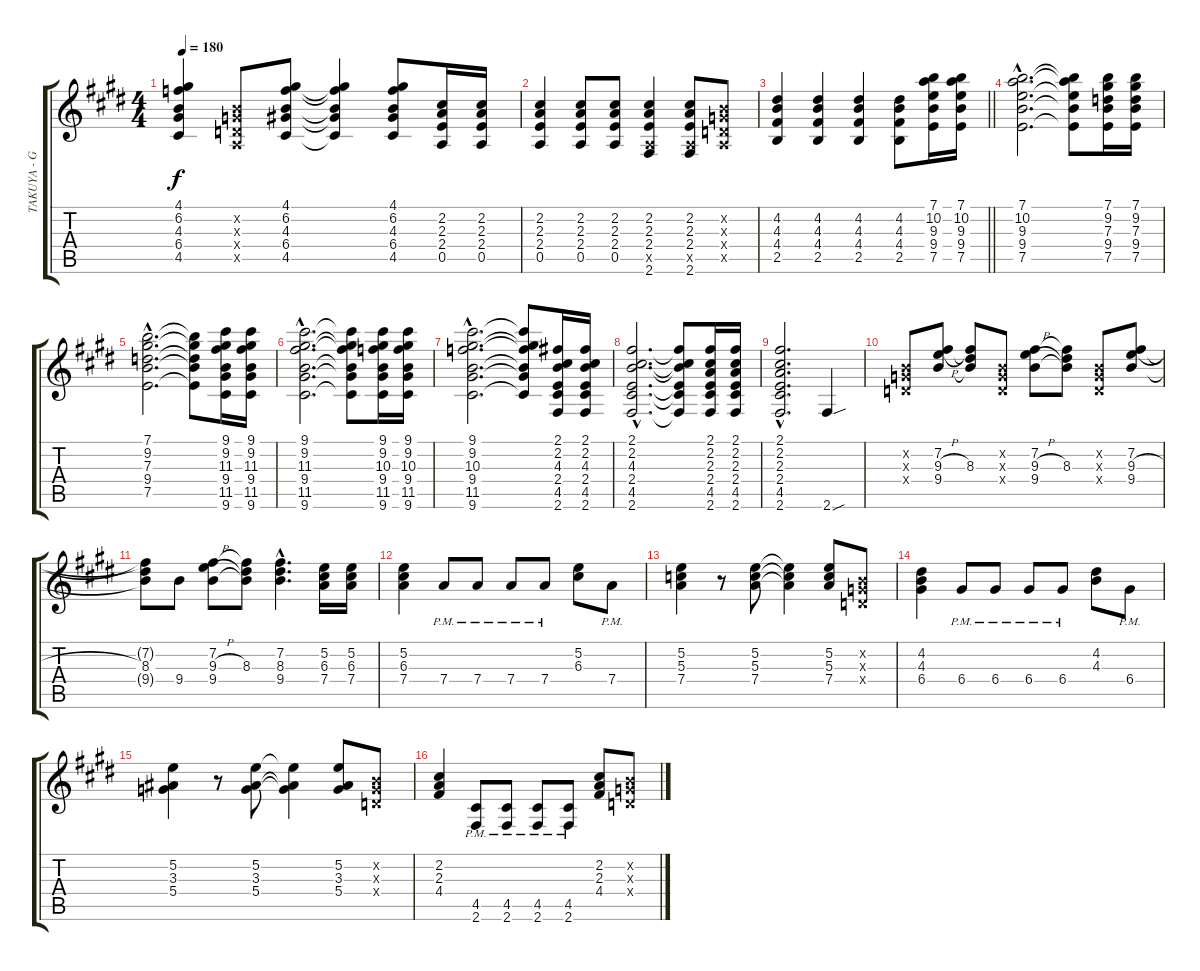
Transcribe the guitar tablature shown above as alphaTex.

\track ("TAKUYA - Guitar 1" "TAKUYA - G") {instrument overdrivenguitar}
\staff {score tabs}
\tuning (E4 B3 G3 D3 A2 E2) {hide}
\ts (4 4)
\tempo 180
\clef g2
\ks e
(4.1 6.2 4.3 6.4 4.5).4{dy f} (0.2{x} 0.3{x} 0.4{x} 0.5{x}).8 (4.1 6.2 4.3 6.4 4.5).8 (4.1{t} 6.2{t} 4.3{t} 6.4{t} 4.5{t}).4 (4.1 6.2 4.3 6.4 4.5).8 (2.2 2.3 2.4 0.5).16 (2.2 2.3 2.4 0.5).16 |
(2.2 2.3 2.4 0.5).4 (2.2 2.3 2.4 0.5).8 (2.2 2.3 2.4 0.5).8 (2.2 2.3 2.4 0.5{x} 2.6).4 (2.2 2.3 2.4 0.5{x} 2.6).8 (0.2{x} 0.3{x} 0.4{x} 0.5{x}).8 |
\barLineRight lightlight
(4.2 4.3 4.4 2.5).4 (4.2 4.3 4.4 2.5).4 (4.2 4.3 4.4 2.5).4 (4.2 4.3 4.4 2.5).8 (7.1 10.2 9.3 9.4 7.5).16 (7.1 10.2 9.3 9.4 7.5).16 |
(7.1{hac} 10.2{hac} 9.3{hac} 9.4{hac} 7.5{hac}).2{d} (7.1{t} 10.2{t} 9.3{t} 9.4{t} 7.5{t}).8 (7.1 9.2 7.3 9.4 7.5).16 (7.1 9.2 7.3 9.4 7.5).16 |
(7.1{hac} 9.2{hac} 7.3{hac} 9.4{hac} 7.5{hac}).2{d} (7.1{t} 9.2{t} 7.3{t} 9.4{t} 7.5{t}).8 (9.1 9.2 11.3 9.4 11.5 9.6).16 (9.1 9.2 11.3 9.4 11.5 9.6).16 |
(9.1{hac} 9.2{hac} 11.3{hac} 9.4{hac} 11.5{hac} 9.6{hac}).2{d} (9.1{t} 9.2{t} 11.3{t} 9.4{t} 11.5{t} 9.6{t}).8 (9.1 9.2 10.3 9.4 11.5 9.6).16 (9.1 9.2 10.3 9.4 11.5 9.6).16 |
(9.1{hac} 9.2{hac} 10.3{hac} 9.4{hac} 11.5{hac} 9.6{hac}).2{d} (9.1{t} 9.2{t} 10.3{t} 9.4{t} 11.5{t} 9.6{t}).8 (2.1 2.2 4.3 2.4 4.5 2.6).16 (2.1 2.2 4.3 2.4 4.5 2.6).16 |
(2.1{hac} 2.2{hac} 4.3{hac} 2.4{hac} 4.5{hac} 2.6{hac}).2{d} (2.1{t} 2.2{t} 4.3{t} 2.4{t} 4.5{t} 2.6{t}).8 (2.1 2.2 2.3 2.4 4.5 2.6).16 (2.1 2.2 2.3 2.4 4.5 2.6).16 |
(2.1{hac} 2.2{hac} 2.3{hac} 2.4{hac} 4.5{hac} 2.6{hac}).2{d} 2.6{sou}.4 |
(0.2{x} 0.3{x} 0.4{x}).8 (7.2 9.3{h} 9.4).8 (7.2{t} 8.3 9.4{t}).8 (0.2{x} 0.3{x} 0.4{x}).8 (7.2 9.3{h} 9.4).8 (7.2{t} 8.3 9.4{t}).8 (0.2{x} 0.3{x} 0.4{x}).8 (7.2 9.3{h} 9.4).8 |
(7.2{t} 8.3 9.4{t}).8 9.4.8 (7.2 9.3{h} 9.4).8 (7.2{t} 8.3 9.4{t}).8 (7.2{hac} 8.3{hac} 9.4{hac}).4{d} (5.2 6.3 7.4).16 (5.2 6.3 7.4).16 |
(5.2 6.3 7.4).4 7.4{pm}.8 7.4{pm}.8 7.4{pm}.8 7.4{pm}.8 (5.2 6.3).8 7.4{pm}.8 |
(5.2 5.3 7.4).4 r.8 (5.2 5.3 7.4).8 (5.2{t} 5.3{t} 7.4{t}).4 (5.2 5.3 7.4).8 (0.2{x} 0.3{x} 0.4{x}).8 |
(4.2 4.3 6.4).4 6.4{pm}.8 6.4{pm}.8 6.4{pm}.8 6.4{pm}.8 (4.2 4.3).8 6.4{pm}.8 |
(5.2 3.3 5.4).4 r.8 (5.2 3.3 5.4).8 (5.2{t} 3.3{t} 5.4{t}).4 (5.2 3.3 5.4).8 (0.2{x} 0.3{x} 0.4{x}).8 |
(2.2 2.3 4.4).4 (4.5{pm} 2.6{pm}).8 (4.5{pm} 2.6{pm}).8 (4.5{pm} 2.6{pm}).8 (4.5{pm} 2.6{pm}).8 (2.2 2.3 4.4).8 (0.2{x} 0.3{x} 0.4{x}).8
